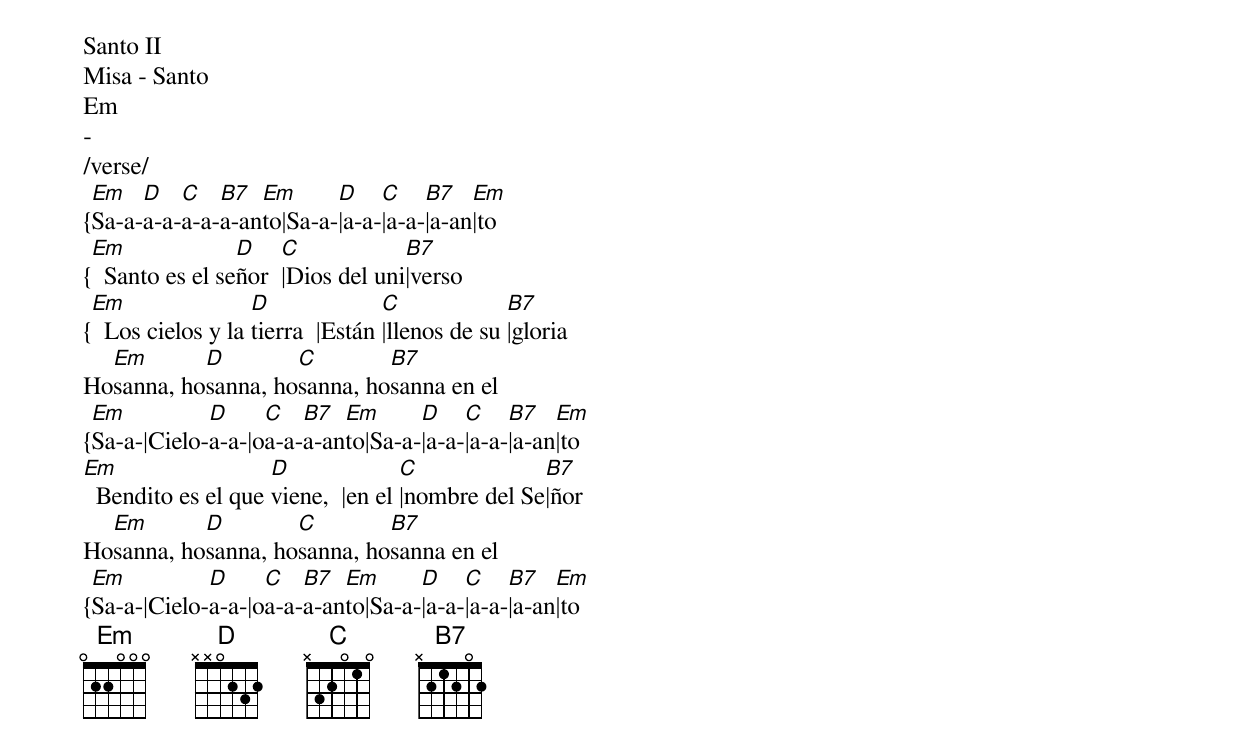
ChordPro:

Santo II
Misa - Santo
Em
-
/verse/
{[Em]Sa-a-[D]a-a-[C]a-a-[B7]a-an[Em]to|Sa-a-[D]|a-a-[C]|a-a-[B7]|a-an[Em]|to
{[Em]  Santo es el se[D]ñor  [C]|Dios del uni[B7]|verso
{[Em]  Los cielos y la [D]tierra  []|Están [C]|llenos de su [B7]|gloria
Ho[Em]sanna, ho[D]sanna, ho[C]sanna, ho[B7]sanna en el
{[Em]Sa-a-|Cielo-[D]a-a-|o[C]a-a-[B7]a-an[Em]to|Sa-a-[D]|a-a-[C]|a-a-[B7]|a-an[Em]|to
[Em]  Bendito es el que [D]viene,  []|en el [C]|nombre del Se[B7]|ñor
Ho[Em]sanna, ho[D]sanna, ho[C]sanna, ho[B7]sanna en el
{[Em]Sa-a-|Cielo-[D]a-a-|o[C]a-a-[B7]a-an[Em]to|Sa-a-[D]|a-a-[C]|a-a-[B7]|a-an[Em]|to
